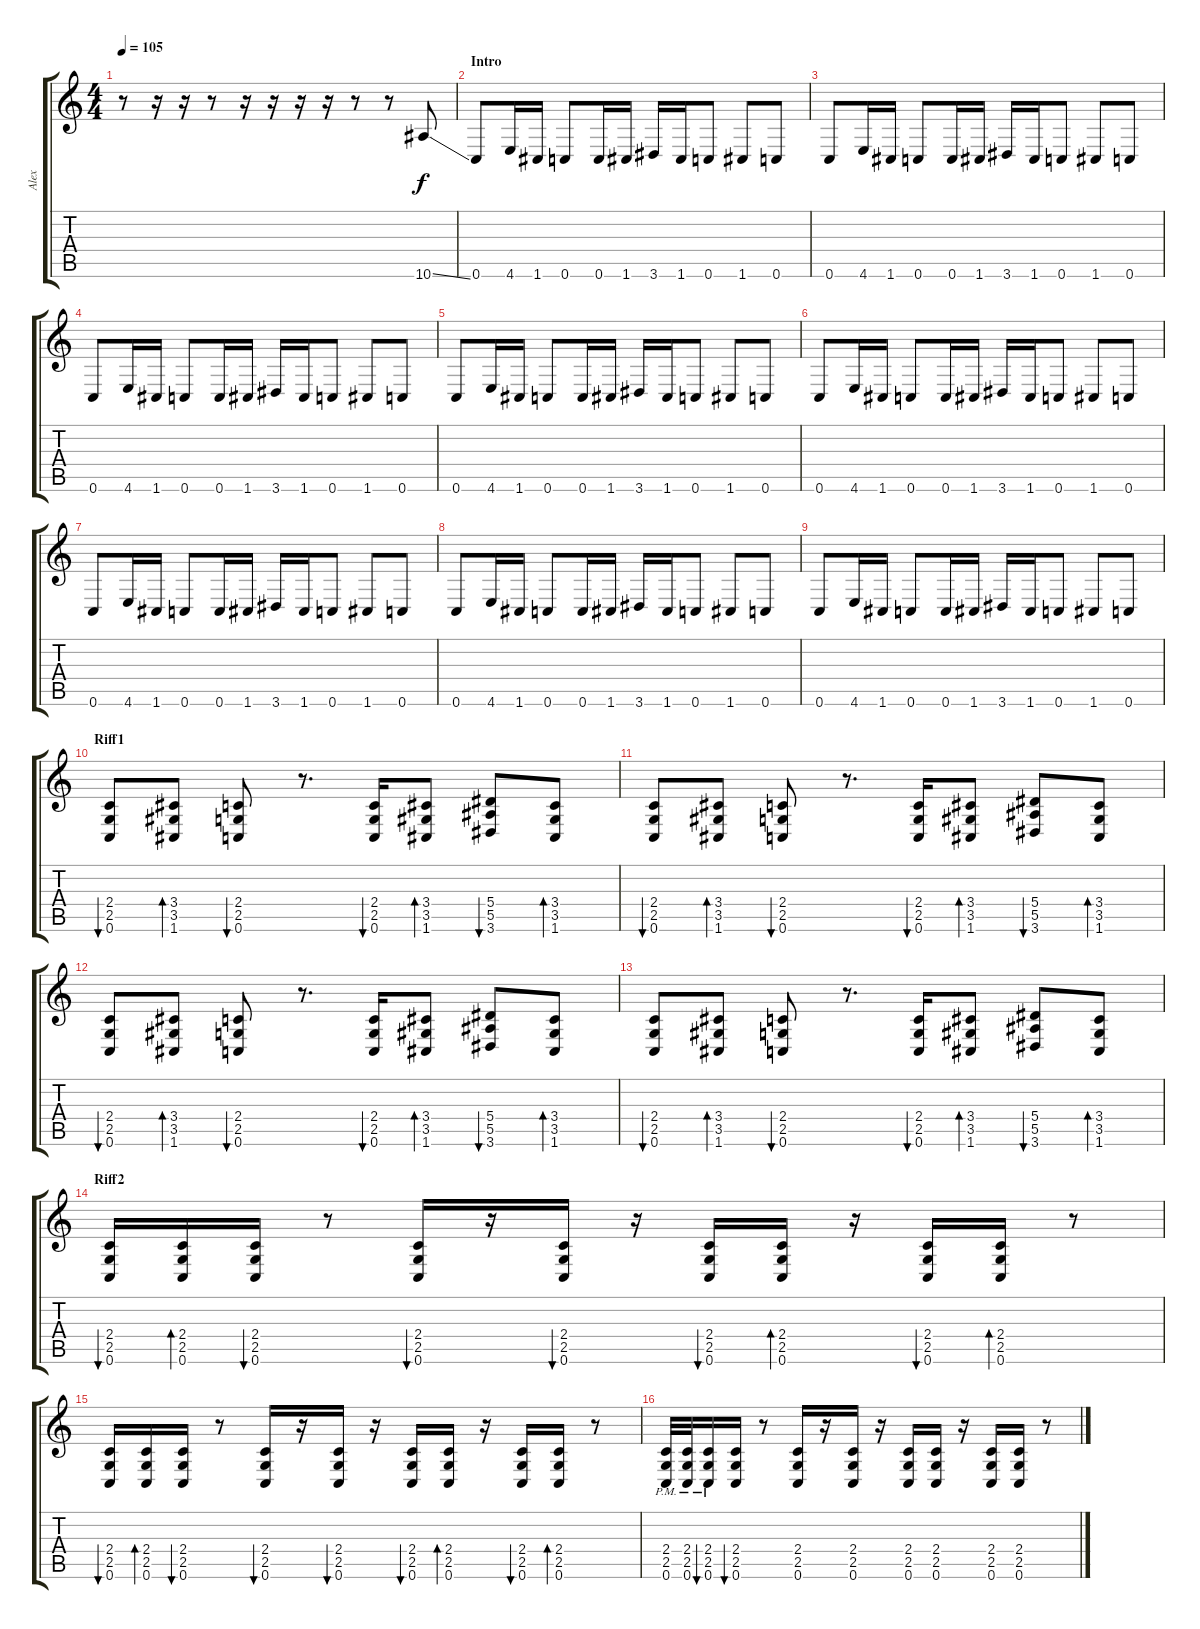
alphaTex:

\track ("Alex" "Alex") {instrument overdrivenguitar}
\staff {score tabs}
\tuning (C4 G3 Eb3 Bb2 F2 C2) {hide}
\ts (4 4)
\tempo 105
\clef g2
\ks c
r.8{dy f instrument overdrivenguitar} r.16 r.16 r.8 r.16 r.16 r.16 r.16 r.8 r.8 10.6{ss}.8 |
\section ("" "Intro")
0.6.8 4.6.16 1.6.16 0.6.8 0.6.16 1.6.16 3.6.16 1.6.16 0.6.8 1.6.8 0.6.8 |
0.6.8 4.6.16 1.6.16 0.6.8 0.6.16 1.6.16 3.6.16 1.6.16 0.6.8 1.6.8 0.6.8 |
0.6.8 4.6.16 1.6.16 0.6.8 0.6.16 1.6.16 3.6.16 1.6.16 0.6.8 1.6.8 0.6.8 |
0.6.8 4.6.16 1.6.16 0.6.8 0.6.16 1.6.16 3.6.16 1.6.16 0.6.8 1.6.8 0.6.8 |
0.6.8 4.6.16 1.6.16 0.6.8 0.6.16 1.6.16 3.6.16 1.6.16 0.6.8 1.6.8 0.6.8 |
0.6.8 4.6.16 1.6.16 0.6.8 0.6.16 1.6.16 3.6.16 1.6.16 0.6.8 1.6.8 0.6.8 |
0.6.8 4.6.16 1.6.16 0.6.8 0.6.16 1.6.16 3.6.16 1.6.16 0.6.8 1.6.8 0.6.8 |
0.6.8 4.6.16 1.6.16 0.6.8 0.6.16 1.6.16 3.6.16 1.6.16 0.6.8 1.6.8 0.6.8 |
\section ("" "Riff1")
(2.4 2.5 0.6).8{bu 60} (3.4 3.5 1.6).8{bd 60} (2.4 2.5 0.6).8{bu 60} r.8{d} (2.4 2.5 0.6).16{bu 60} (3.4 3.5 1.6).8{bd 60} (5.4 5.5 3.6).8{bu 60} (3.4 3.5 1.6).8{bd 60} |
(2.4 2.5 0.6).8{bu 60} (3.4 3.5 1.6).8{bd 60} (2.4 2.5 0.6).8{bu 60} r.8{d} (2.4 2.5 0.6).16{bu 60} (3.4 3.5 1.6).8{bd 60} (5.4 5.5 3.6).8{bu 60} (3.4 3.5 1.6).8{bd 60} |
(2.4 2.5 0.6).8{bu 60} (3.4 3.5 1.6).8{bd 60} (2.4 2.5 0.6).8{bu 60} r.8{d} (2.4 2.5 0.6).16{bu 60} (3.4 3.5 1.6).8{bd 60} (5.4 5.5 3.6).8{bu 60} (3.4 3.5 1.6).8{bd 60} |
(2.4 2.5 0.6).8{bu 60} (3.4 3.5 1.6).8{bd 60} (2.4 2.5 0.6).8{bu 60} r.8{d} (2.4 2.5 0.6).16{bu 60} (3.4 3.5 1.6).8{bd 60} (5.4 5.5 3.6).8{bu 60} (3.4 3.5 1.6).8{bd 60} |
\section ("" "Riff2")
(2.4 2.5 0.6).16{bu 60} (2.4 2.5 0.6).16{bd 60} (2.4 2.5 0.6).16{bu 60} r.8 (2.4 2.5 0.6).16{bu 60} r.16 (2.4 2.5 0.6).16{bu 60} r.16 (2.4 2.5 0.6).16{bu 60} (2.4 2.5 0.6).16{bd 60} r.16 (2.4 2.5 0.6).16{bu 60} (2.4 2.5 0.6).16{bd 60} r.8 |
(2.4 2.5 0.6).16{bu 60} (2.4 2.5 0.6).16{bd 60} (2.4 2.5 0.6).16{bu 60} r.8 (2.4 2.5 0.6).16{bu 60} r.16 (2.4 2.5 0.6).16{bu 60} r.16 (2.4 2.5 0.6).16{bu 60} (2.4 2.5 0.6).16{bd 60} r.16 (2.4 2.5 0.6).16{bu 60} (2.4 2.5 0.6).16{bd 60} r.8 |
(2.4 2.5 0.6{pm}).32 (2.4 2.5 0.6{pm}).32 (2.4 2.5 0.6{pm}).16{bu 60} (2.4 2.5 0.6).16{bu 60} r.8 (2.4 2.5 0.6).16 r.16 (2.4 2.5 0.6).16 r.16 (2.4 2.5 0.6).16 (2.4 2.5 0.6).16 r.16 (2.4 2.5 0.6).16 (2.4 2.5 0.6).16 r.8
